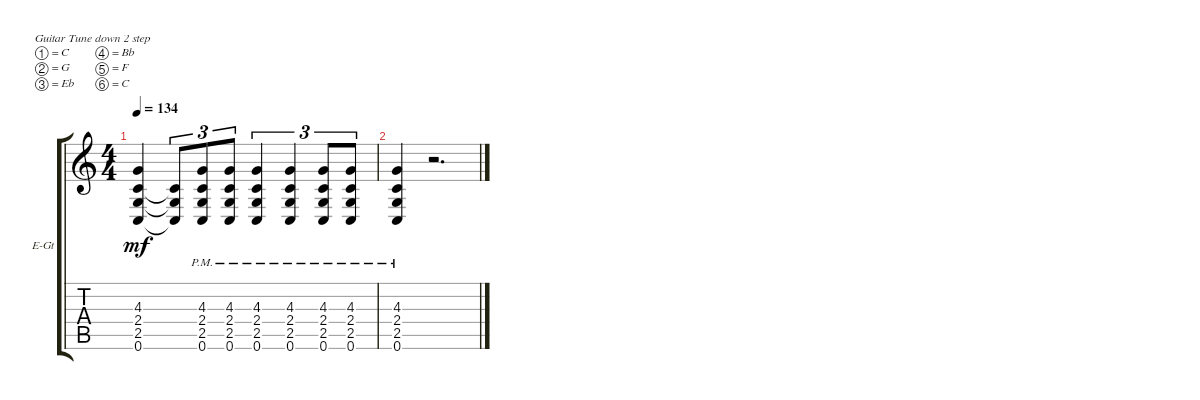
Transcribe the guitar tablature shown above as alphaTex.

\defaultSystemsLayout 4
\bracketExtendMode groupsimilarinstruments
\firstSystemTrackNameOrientation horizontal
\otherSystemsTrackNameOrientation horizontal
\track ("Eschbach Rhythm" "E-Gt") {instrument overdrivenguitar}
\staff {score tabs}
\tuning (C4 G3 Eb3 Bb2 F2 C2)
\ts (4 4)
\tempo 134
\clef g2
\ks c
(0.6 2.5 2.4 4.3).4{dy mf} (0.6{t} 2.5{t} 2.4{t}).8{tu (3 2)} (0.6{pm} 2.5{pm} 2.4{pm} 4.3{pm}).8{tu (3 2)} (0.6{pm} 2.5{pm} 2.4{pm} 4.3{pm}).8{tu (3 2)} (0.6{pm} 2.5{pm} 2.4{pm} 4.3{pm}).4{tu (3 2)} (0.6{pm} 2.5{pm} 2.4{pm} 4.3{pm}).4{tu (3 2)} (0.6{pm} 2.5{pm} 2.4{pm} 4.3{pm}).8{tu (3 2)} (0.6{pm} 2.5{pm} 2.4{pm} 4.3{pm}).8{tu (3 2)} |
(0.6{pm} 2.5{pm} 2.4{pm} 4.3{pm}).4 r.2{d}
